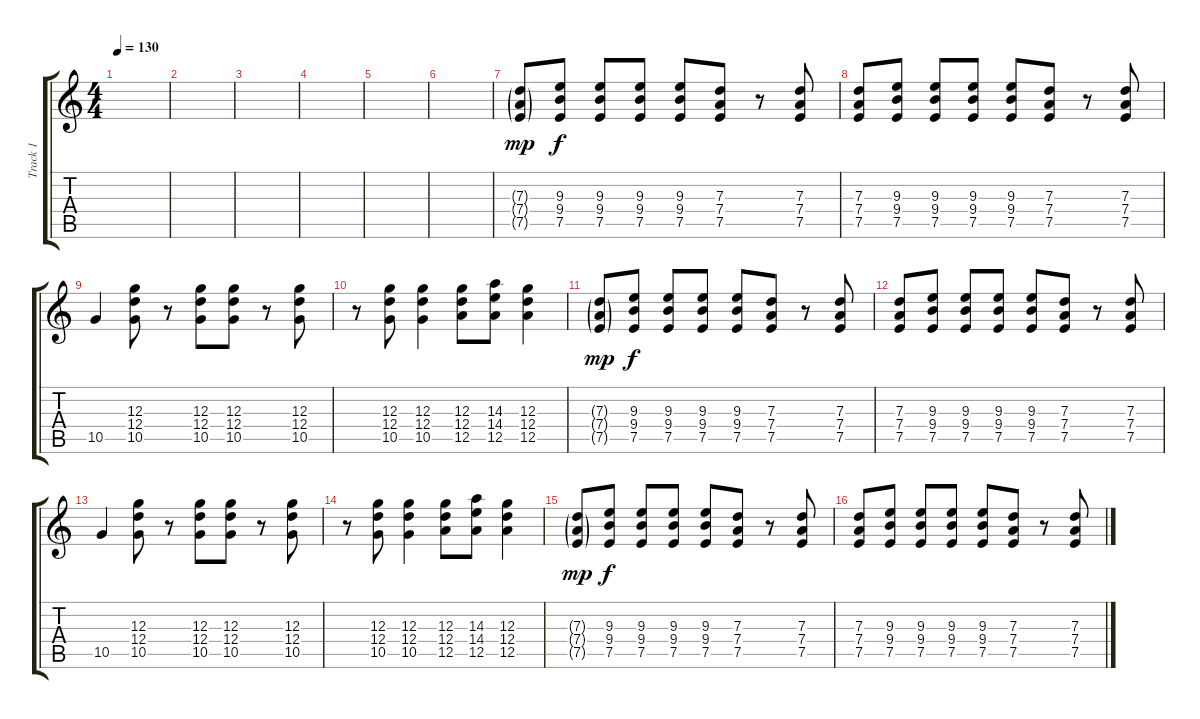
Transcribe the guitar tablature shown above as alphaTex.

\track ("Track 1" "Track 1") {instrument electricguitarclean}
\staff {score tabs}
\tuning (E4 B3 G3 D3 A2 E2) {hide}
\ts (4 4)
\tempo 130
\clef g2
\ks c
|
|
|
|
|
|
(7.3{g} 7.4{g} 7.5{g}).8{dy mp volume 8 instrument electricguitarclean} (9.3 9.4 7.5).8{dy f} (9.3 9.4 7.5).8 (9.3 9.4 7.5).8 (9.3 9.4 7.5).8 (7.3 7.4 7.5).8 r.8 (7.3 7.4 7.5).8 |
(7.3 7.4 7.5).8{volume 9 instrument electricguitarclean} (9.3 9.4 7.5).8 (9.3 9.4 7.5).8 (9.3 9.4 7.5).8 (9.3 9.4 7.5).8 (7.3 7.4 7.5).8 r.8 (7.3 7.4 7.5).8 |
10.5.4 (12.3 12.4 10.5).8 r.8 (12.3 12.4 10.5).8 (12.3 12.4 10.5).8 r.8 (12.3 12.4 10.5).8 |
r.8 (12.3 12.4 10.5).8 (12.3 12.4 10.5).4 (12.3 12.4 12.5).8 (14.3 14.4 12.5).8 (12.3 12.4 12.5).4 |
(7.3{g} 7.4{g} 7.5{g}).8{dy mp volume 8 instrument electricguitarclean} (9.3 9.4 7.5).8{dy f} (9.3 9.4 7.5).8 (9.3 9.4 7.5).8 (9.3 9.4 7.5).8 (7.3 7.4 7.5).8 r.8 (7.3 7.4 7.5).8 |
(7.3 7.4 7.5).8{volume 8 instrument electricguitarclean} (9.3 9.4 7.5).8 (9.3 9.4 7.5).8 (9.3 9.4 7.5).8 (9.3 9.4 7.5).8 (7.3 7.4 7.5).8 r.8 (7.3 7.4 7.5).8 |
10.5.4 (12.3 12.4 10.5).8 r.8 (12.3 12.4 10.5).8 (12.3 12.4 10.5).8 r.8 (12.3 12.4 10.5).8 |
r.8 (12.3 12.4 10.5).8 (12.3 12.4 10.5).4 (12.3 12.4 12.5).8 (14.3 14.4 12.5).8 (12.3 12.4 12.5).4 |
(7.3{g} 7.4{g} 7.5{g}).8{dy mp volume 8 instrument electricguitarclean} (9.3 9.4 7.5).8{dy f} (9.3 9.4 7.5).8 (9.3 9.4 7.5).8 (9.3 9.4 7.5).8 (7.3 7.4 7.5).8 r.8 (7.3 7.4 7.5).8 |
(7.3 7.4 7.5).8{volume 8 instrument electricguitarclean} (9.3 9.4 7.5).8 (9.3 9.4 7.5).8 (9.3 9.4 7.5).8 (9.3 9.4 7.5).8 (7.3 7.4 7.5).8 r.8 (7.3 7.4 7.5).8
